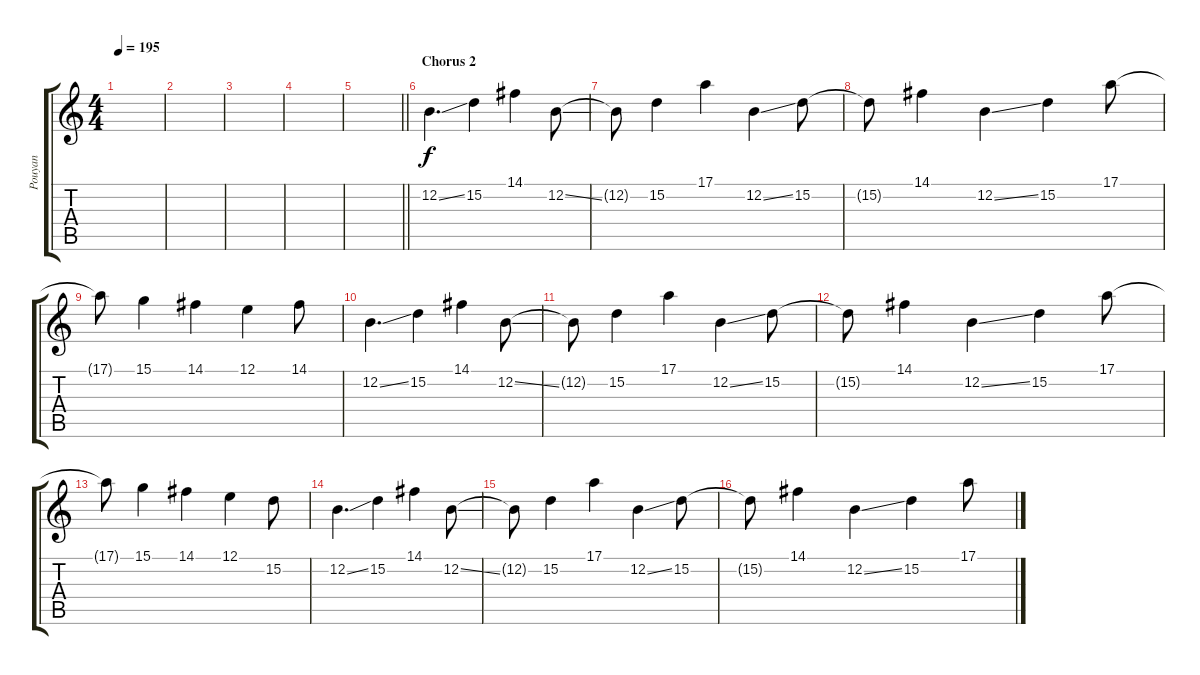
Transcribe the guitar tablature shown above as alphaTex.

\track ("Pouyan" "Pouyan") {instrument lead2sawtooth}
\staff {score tabs}
\tuning (E4 B3 G3 D3 A2 D2) {hide}
\ts (4 4)
\tempo 195
\clef g2
\ks c
|
|
|
|
\barLineRight lightlight
|
\section ("" "Chorus 2")
12.2{ss}.4{d} 15.2.4 14.1.4 12.2{ss}.8 |
12.2{t}.8 15.2.4 17.1.4 12.2{ss}.4 15.2.8 |
15.2{t}.8 14.1.4 12.2{ss}.4 15.2.4 17.1.8 |
17.1{t}.8 15.1.4 14.1.4 12.1.4 14.1.8 |
12.2{ss}.4{d} 15.2.4 14.1.4 12.2{ss}.8 |
12.2{t}.8 15.2.4 17.1.4 12.2{ss}.4 15.2.8 |
15.2{t}.8 14.1.4 12.2{ss}.4 15.2.4 17.1.8 |
17.1{t}.8 15.1.4 14.1.4 12.1.4 15.2.8 |
12.2{ss}.4{d} 15.2.4 14.1.4 12.2{ss}.8 |
12.2{t}.8 15.2.4 17.1.4 12.2{ss}.4 15.2.8 |
15.2{t}.8 14.1.4 12.2{ss}.4 15.2.4 17.1.8
